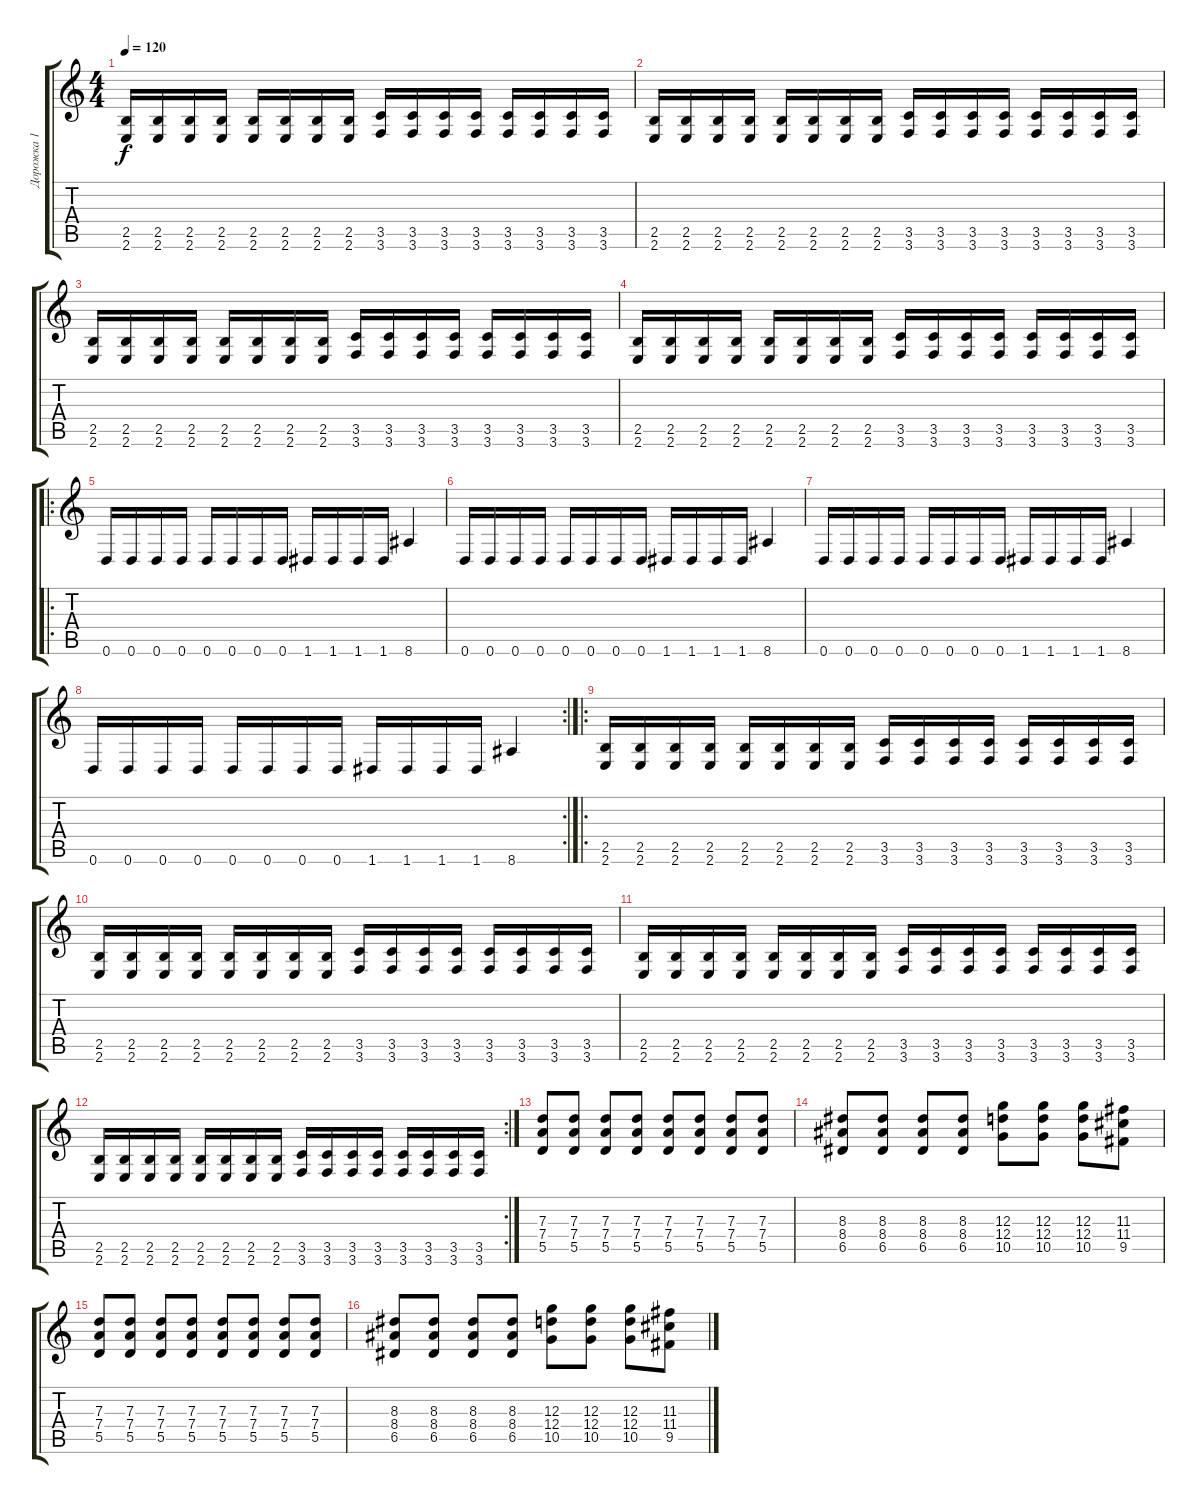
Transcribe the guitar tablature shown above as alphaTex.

\track ("Дорожка 1" "Дорожка 1") {instrument distortionguitar}
\staff {score tabs}
\tuning (E4 B3 G3 D3 A2 D2) {hide}
\ts (4 4)
\tempo 120
\clef g2
\ks c
(2.5 2.6).16{dy f} (2.5 2.6).16 (2.5 2.6).16 (2.5 2.6).16 (2.5 2.6).16 (2.5 2.6).16 (2.5 2.6).16 (2.5 2.6).16 (3.5 3.6).16 (3.5 3.6).16 (3.5 3.6).16 (3.5 3.6).16 (3.5 3.6).16 (3.5 3.6).16 (3.5 3.6).16 (3.5 3.6).16 |
(2.5 2.6).16 (2.5 2.6).16 (2.5 2.6).16 (2.5 2.6).16 (2.5 2.6).16 (2.5 2.6).16 (2.5 2.6).16 (2.5 2.6).16 (3.5 3.6).16 (3.5 3.6).16 (3.5 3.6).16 (3.5 3.6).16 (3.5 3.6).16 (3.5 3.6).16 (3.5 3.6).16 (3.5 3.6).16 |
(2.5 2.6).16 (2.5 2.6).16 (2.5 2.6).16 (2.5 2.6).16 (2.5 2.6).16 (2.5 2.6).16 (2.5 2.6).16 (2.5 2.6).16 (3.5 3.6).16 (3.5 3.6).16 (3.5 3.6).16 (3.5 3.6).16 (3.5 3.6).16 (3.5 3.6).16 (3.5 3.6).16 (3.5 3.6).16 |
(2.5 2.6).16 (2.5 2.6).16 (2.5 2.6).16 (2.5 2.6).16 (2.5 2.6).16 (2.5 2.6).16 (2.5 2.6).16 (2.5 2.6).16 (3.5 3.6).16 (3.5 3.6).16 (3.5 3.6).16 (3.5 3.6).16 (3.5 3.6).16 (3.5 3.6).16 (3.5 3.6).16 (3.5 3.6).16 |
\ro
0.6.16 0.6.16 0.6.16 0.6.16 0.6.16 0.6.16 0.6.16 0.6.16 1.6.16 1.6.16 1.6.16 1.6.16 8.6.4 |
0.6.16 0.6.16 0.6.16 0.6.16 0.6.16 0.6.16 0.6.16 0.6.16 1.6.16 1.6.16 1.6.16 1.6.16 8.6.4 |
0.6.16 0.6.16 0.6.16 0.6.16 0.6.16 0.6.16 0.6.16 0.6.16 1.6.16 1.6.16 1.6.16 1.6.16 8.6.4 |
\rc 2
0.6.16 0.6.16 0.6.16 0.6.16 0.6.16 0.6.16 0.6.16 0.6.16 1.6.16 1.6.16 1.6.16 1.6.16 8.6.4 |
\ro
(2.5 2.6).16 (2.5 2.6).16 (2.5 2.6).16 (2.5 2.6).16 (2.5 2.6).16 (2.5 2.6).16 (2.5 2.6).16 (2.5 2.6).16 (3.5 3.6).16 (3.5 3.6).16 (3.5 3.6).16 (3.5 3.6).16 (3.5 3.6).16 (3.5 3.6).16 (3.5 3.6).16 (3.5 3.6).16 |
(2.5 2.6).16 (2.5 2.6).16 (2.5 2.6).16 (2.5 2.6).16 (2.5 2.6).16 (2.5 2.6).16 (2.5 2.6).16 (2.5 2.6).16 (3.5 3.6).16 (3.5 3.6).16 (3.5 3.6).16 (3.5 3.6).16 (3.5 3.6).16 (3.5 3.6).16 (3.5 3.6).16 (3.5 3.6).16 |
(2.5 2.6).16 (2.5 2.6).16 (2.5 2.6).16 (2.5 2.6).16 (2.5 2.6).16 (2.5 2.6).16 (2.5 2.6).16 (2.5 2.6).16 (3.5 3.6).16 (3.5 3.6).16 (3.5 3.6).16 (3.5 3.6).16 (3.5 3.6).16 (3.5 3.6).16 (3.5 3.6).16 (3.5 3.6).16 |
\rc 2
(2.5 2.6).16 (2.5 2.6).16 (2.5 2.6).16 (2.5 2.6).16 (2.5 2.6).16 (2.5 2.6).16 (2.5 2.6).16 (2.5 2.6).16 (3.5 3.6).16 (3.5 3.6).16 (3.5 3.6).16 (3.5 3.6).16 (3.5 3.6).16 (3.5 3.6).16 (3.5 3.6).16 (3.5 3.6).16 |
(7.3 7.4 5.5).8 (7.3 7.4 5.5).8 (7.3 7.4 5.5).8 (7.3 7.4 5.5).8 (7.3 7.4 5.5).8 (7.3 7.4 5.5).8 (7.3 7.4 5.5).8 (7.3 7.4 5.5).8 |
(8.3 8.4 6.5).8 (8.3 8.4 6.5).8 (8.3 8.4 6.5).8 (8.3 8.4 6.5).8 (12.3 12.4 10.5).8 (12.3 12.4 10.5).8 (12.3 12.4 10.5).8 (11.3 11.4 9.5).8 |
(7.3 7.4 5.5).8 (7.3 7.4 5.5).8 (7.3 7.4 5.5).8 (7.3 7.4 5.5).8 (7.3 7.4 5.5).8 (7.3 7.4 5.5).8 (7.3 7.4 5.5).8 (7.3 7.4 5.5).8 |
(8.3 8.4 6.5).8 (8.3 8.4 6.5).8 (8.3 8.4 6.5).8 (8.3 8.4 6.5).8 (12.3 12.4 10.5).8 (12.3 12.4 10.5).8 (12.3 12.4 10.5).8 (11.3 11.4 9.5).8
